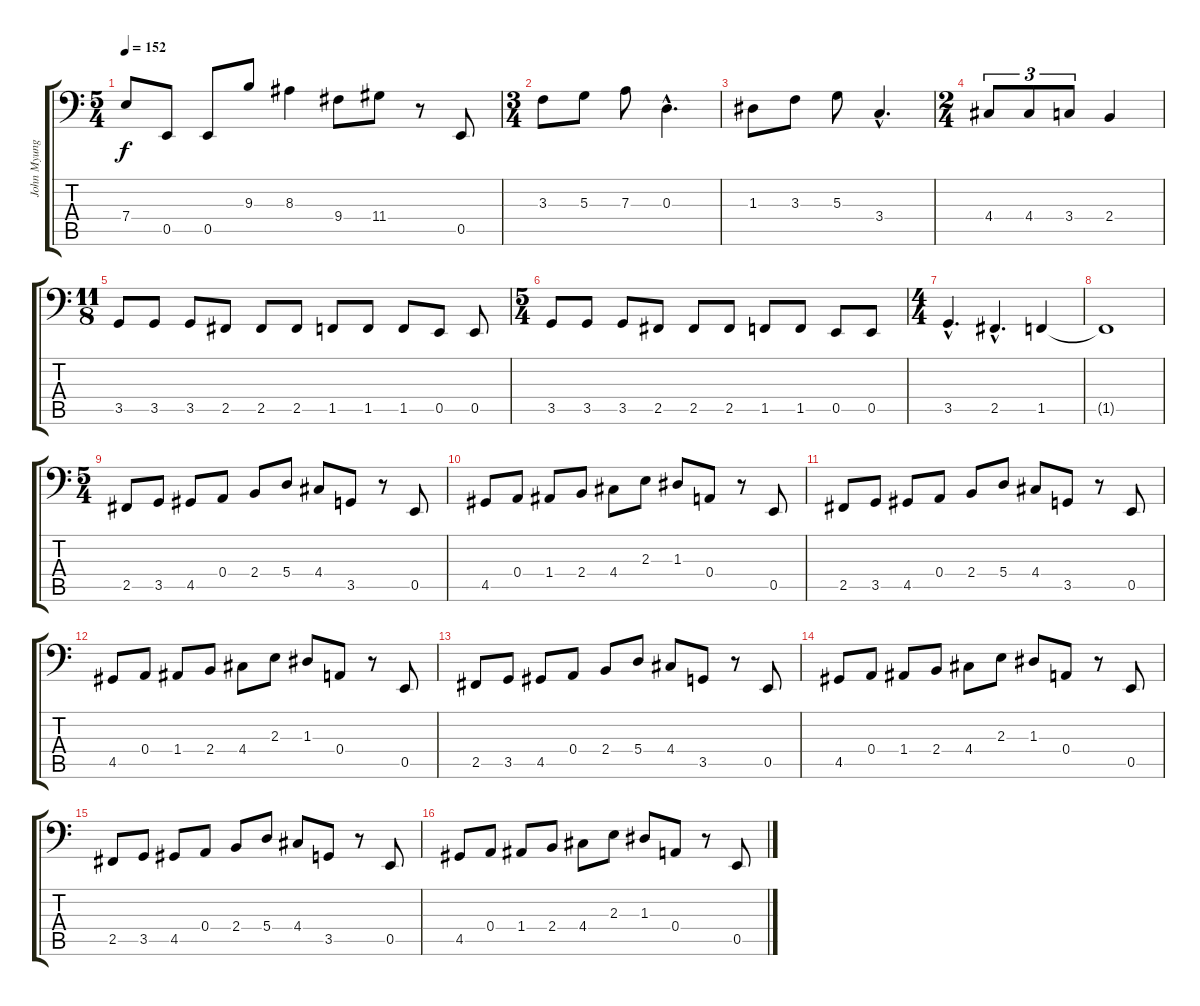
\track ("John Myung - 6 Strings Bass" "John Myung") {instrument electricbassfinger}
\staff {score tabs}
\tuning (C3 G2 D2 A1 E1 B0) {hide}
\ts (5 4)
\tempo 152
\clef f4
\ks c
7.4.8{dy f} 0.5.8 0.5.8 9.3.8 8.3.4 9.4.8 11.4.8 r.8 0.5.8 |
\ts (3 4)
3.3.8 5.3.8 7.3.8 0.3{hac}.4{d} |
1.3.8 3.3.8 5.3.8 3.4{hac}.4{d} |
\ts (2 4)
4.4.8{tu (3 2)} 4.4.8{tu (3 2)} 3.4.8{tu (3 2)} 2.4.4 |
\ts (11 8)
3.5.8 3.5.8 3.5.8 2.5.8 2.5.8 2.5.8 1.5.8 1.5.8 1.5.8 0.5.8 0.5.8 |
\ts (5 4)
3.5.8 3.5.8 3.5.8 2.5.8 2.5.8 2.5.8 1.5.8 1.5.8 0.5.8 0.5.8 |
\ts (4 4)
3.5{hac}.4{d} 2.5{hac}.4{d} 1.5.4 |
1.5{t}.1 |
\ts (5 4)
2.5.8 3.5.8 4.5.8 0.4.8 2.4.8 5.4.8 4.4.8 3.5.8 r.8 0.5.8 |
4.5.8 0.4.8 1.4.8 2.4.8 4.4.8 2.3.8 1.3.8 0.4.8 r.8 0.5.8 |
2.5.8 3.5.8 4.5.8 0.4.8 2.4.8 5.4.8 4.4.8 3.5.8 r.8 0.5.8 |
4.5.8 0.4.8 1.4.8 2.4.8 4.4.8 2.3.8 1.3.8 0.4.8 r.8 0.5.8 |
2.5.8 3.5.8 4.5.8 0.4.8 2.4.8 5.4.8 4.4.8 3.5.8 r.8 0.5.8 |
4.5.8 0.4.8 1.4.8 2.4.8 4.4.8 2.3.8 1.3.8 0.4.8 r.8 0.5.8 |
2.5.8 3.5.8 4.5.8 0.4.8 2.4.8 5.4.8 4.4.8 3.5.8 r.8 0.5.8 |
4.5.8 0.4.8 1.4.8 2.4.8 4.4.8 2.3.8 1.3.8 0.4.8 r.8 0.5.8
